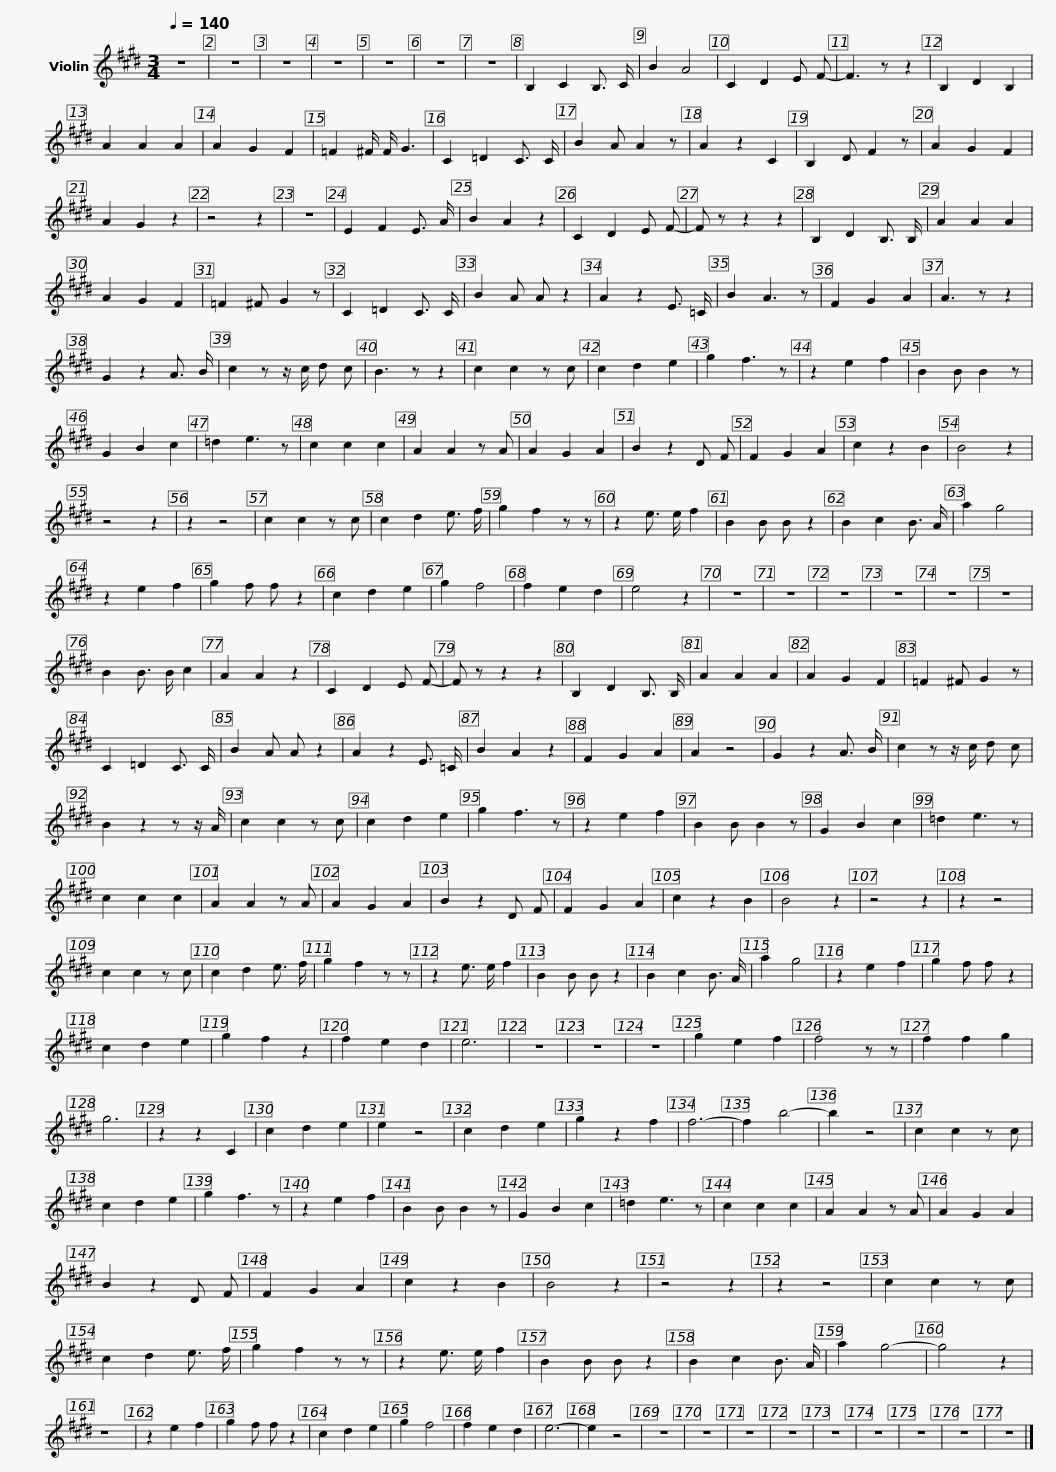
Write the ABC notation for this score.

X:1
L:1/8
Q:1/4=140
M:3/4
I:linebreak $
K:E
V:1 treble
V:1
 z6 | z6 | z6 | z6 | z6 | %5
 z6 | z6 | B,2 C2 B,3/2 C/ | B2 A4 | C2 D2 E F- | %10
 F3 z z2 | B,2 D2 B,2 | A2 A2 A2 | A2 G2 F2 | =F2 ^F/ F/ G3 |$ %15
 C2 =D2 C3/2 C/ | B2 A A2 z | A2 z2 C2 | B,2 D F2 z | A2 G2 F2 | %20
 A2 G2 z2 | z4 z2 | z6 | E2 F2 E3/2 A/ | B2 A2 z2 |$ %25
 C2 D2 E F- | F z z2 z2 | B,2 D2 B,3/2 B,/ | A2 A2 A2 | A2 G2 F2 | %30
 =F2 ^F G2 z | C2 =D2 C3/2 C/ | B2 A A z2 |$ A2 z2 E3/2 =C/ | B2 A3 z | %35
 F2 G2 A2 | A3 z z2 | G2 z2 A3/2 B/ | c2 z z/ c/ d c | B3 z z2 | %40
 c2 c2 z c | c2 d2 e2 | g2 f3 z |$ z2 e2 f2 | B2 B B2 z | %45
 G2 B2 c2 | =d2 e3 z | c2 c2 c2 | A2 A2 z A | A2 G2 A2 | %50
 B2 z2 D F | F2 G2 A2 | c2 z2 B2 | B4 z2 | z4 z2 |$ %55
 z2 z4 | c2 c2 z c | c2 d2 e3/2 f/ | g2 f2 z z | z2 e3/2 e/ f2 | %60
 B2 B B z2 | B2 c2 B3/2 A/ | a2 g4 | z2 e2 f2 | g2 f f z2 |$ %65
 c2 d2 e2 | g2 f4 | f2 e2 d2 | e4 z2 | z6 | %70
 z6 | z6 | z6 | z6 | z6 | %75
 B2 B3/2 B/ c2 | A2 A2 z2 | C2 D2 E F- | F z z2 z2 | B,2 D2 B,3/2 B,/ | %80
 A2 A2 A2 |$ A2 G2 F2 | =F2 ^F G2 z | C2 =D2 C3/2 C/ | B2 A A z2 | %85
 A2 z2 E3/2 =C/ | B2 A2 z2 | F2 G2 A2 | A2 z4 | G2 z2 A3/2 B/ |$ %90
 c2 z z/ c/ d c | B2 z2 z z/ A/ | c2 c2 z c | c2 d2 e2 | g2 f3 z | %95
 z2 e2 f2 | B2 B B2 z | G2 B2 c2 | =d2 e3 z | c2 c2 c2 |$ %100
 A2 A2 z A | A2 G2 A2 | B2 z2 D F | F2 G2 A2 | c2 z2 B2 | %105
 B4 z2 | z4 z2 | z2 z4 | c2 c2 z c | c2 d2 e3/2 f/ | %110
 g2 f2 z z |$ z2 e3/2 e/ f2 | B2 B B z2 | B2 c2 B3/2 A/ | a2 g4 | %115
 z2 e2 f2 | g2 f f z2 | c2 d2 e2 | g2 f2 z2 | f2 e2 d2 | %120
 e6 | z6 | z6 | z6 |$ g2 e2 f2 | %125
 f4 z z | f2 f2 g2 | g6 | z2 z2 C2 | c2 d2 e2 | %130
 e2 z4 | c2 d2 e2 | g2 z2 f2 | f6- | f2 b4- | %135
 b2 z4 | c2 c2 z c |$ c2 d2 e2 | g2 f3 z | z2 e2 f2 | %140
 B2 B B2 z | G2 B2 c2 | =d2 e3 z | c2 c2 c2 | A2 A2 z A | %145
 A2 G2 A2 | B2 z2 D F | F2 G2 A2 |$ c2 z2 B2 | B4 z2 | %150
 z4 z2 | z2 z4 | c2 c2 z c | c2 d2 e3/2 f/ | g2 f2 z z | %155
 z2 e3/2 e/ f2 | B2 B B z2 | B2 c2 B3/2 A/ | a2 g4- |$ g4 z2 | %160
 z6 | z2 e2 f2 | g2 f f z2 | c2 d2 e2 | g2 f4 | %165
 f2 e2 d2 | e6- | e2 z4 | z6 | z6 | %170
 z6 | z6 | z6 | z6 | z6 | %175
 z6 | z6 |] %177
